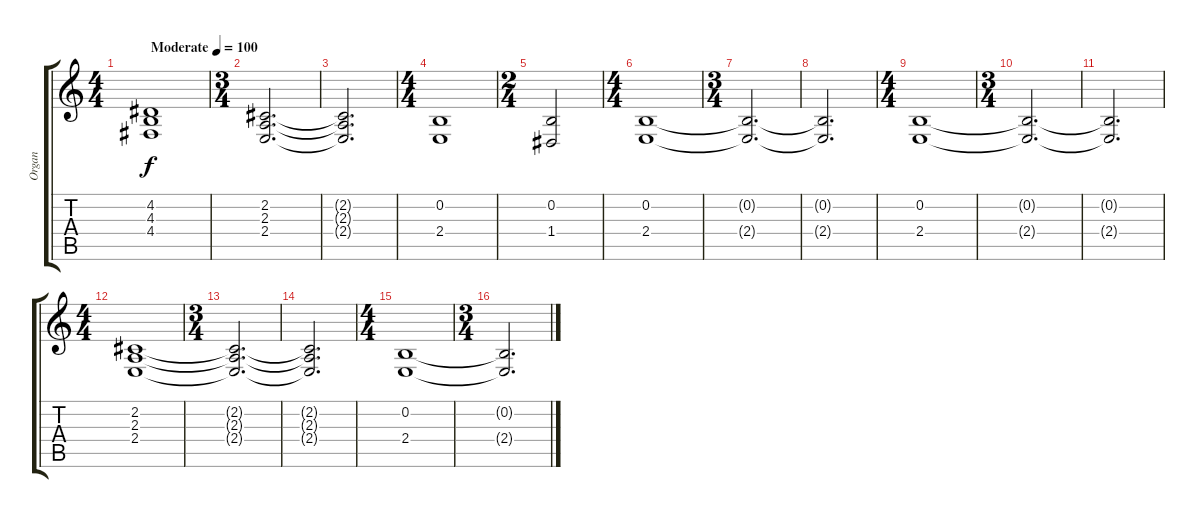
\track ("Organ" "Organ") {instrument percussiveorgan}
\staff {score tabs}
\tuning (E4 B3 G3 D3 A2 E2) {hide}
\ts (4 4)
\tempo (100 "Moderate")
\clef g2
\ks c
(4.2 4.3 4.4).1{dy f instrument percussiveorgan} |
\ts (3 4)
(2.2 2.3 2.4).2{d} |
(2.2{t} 2.3{t} 2.4{t}).2{d} |
\ts (4 4)
(0.2 2.4).1 |
\ts (2 4)
(0.2 1.4).2 |
\ts (4 4)
(0.2 2.4).1 |
\ts (3 4)
(0.2{t} 2.4{t}).2{d} |
(0.2{t} 2.4{t}).2{d} |
\ts (4 4)
(0.2 2.4).1 |
\ts (3 4)
(0.2{t} 2.4{t}).2{d} |
(0.2{t} 2.4{t}).2{d} |
\ts (4 4)
(2.2 2.3 2.4).1 |
\ts (3 4)
(2.2{t} 2.3{t} 2.4{t}).2{d} |
(2.2{t} 2.3{t} 2.4{t}).2{d} |
\ts (4 4)
(0.2 2.4).1 |
\ts (3 4)
(0.2{t} 2.4{t}).2{d}
